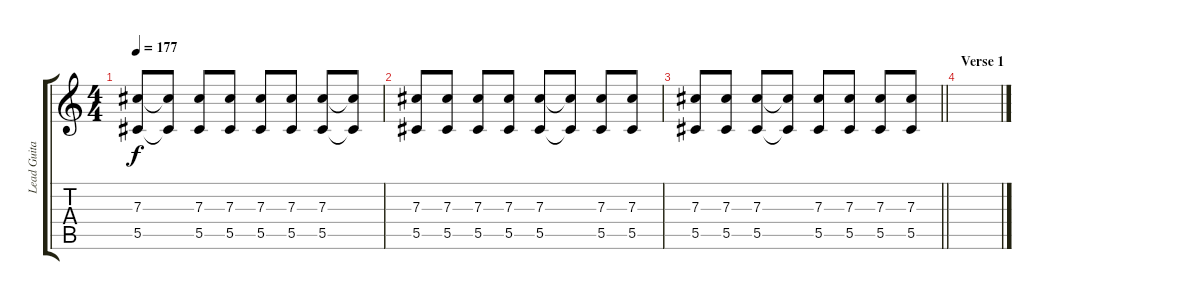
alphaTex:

\track ("Lead Guitar" "Lead Guita") {instrument distortionguitar}
\staff {score tabs}
\tuning (Eb4 Bb3 Gb3 Db3 Ab2 Db2) {hide}
\ts (4 4)
\tempo 177
\clef g2
\ks c
(7.3 5.5).8{dy f} (7.3{t} 5.5{t}).8 (7.3 5.5).8 (7.3 5.5).8 (7.3 5.5).8 (7.3 5.5).8 (7.3 5.5).8 (7.3{t} 5.5{t}).8 |
(7.3 5.5).8 (7.3 5.5).8 (7.3 5.5).8 (7.3 5.5).8 (7.3 5.5).8 (7.3{t} 5.5{t}).8 (7.3 5.5).8 (7.3 5.5).8 |
\barLineRight lightlight
(7.3 5.5).8 (7.3 5.5).8 (7.3 5.5).8 (7.3{t} 5.5{t}).8 (7.3 5.5).8 (7.3 5.5).8 (7.3 5.5).8 (7.3 5.5).8 |
\section ("" "Verse 1")
